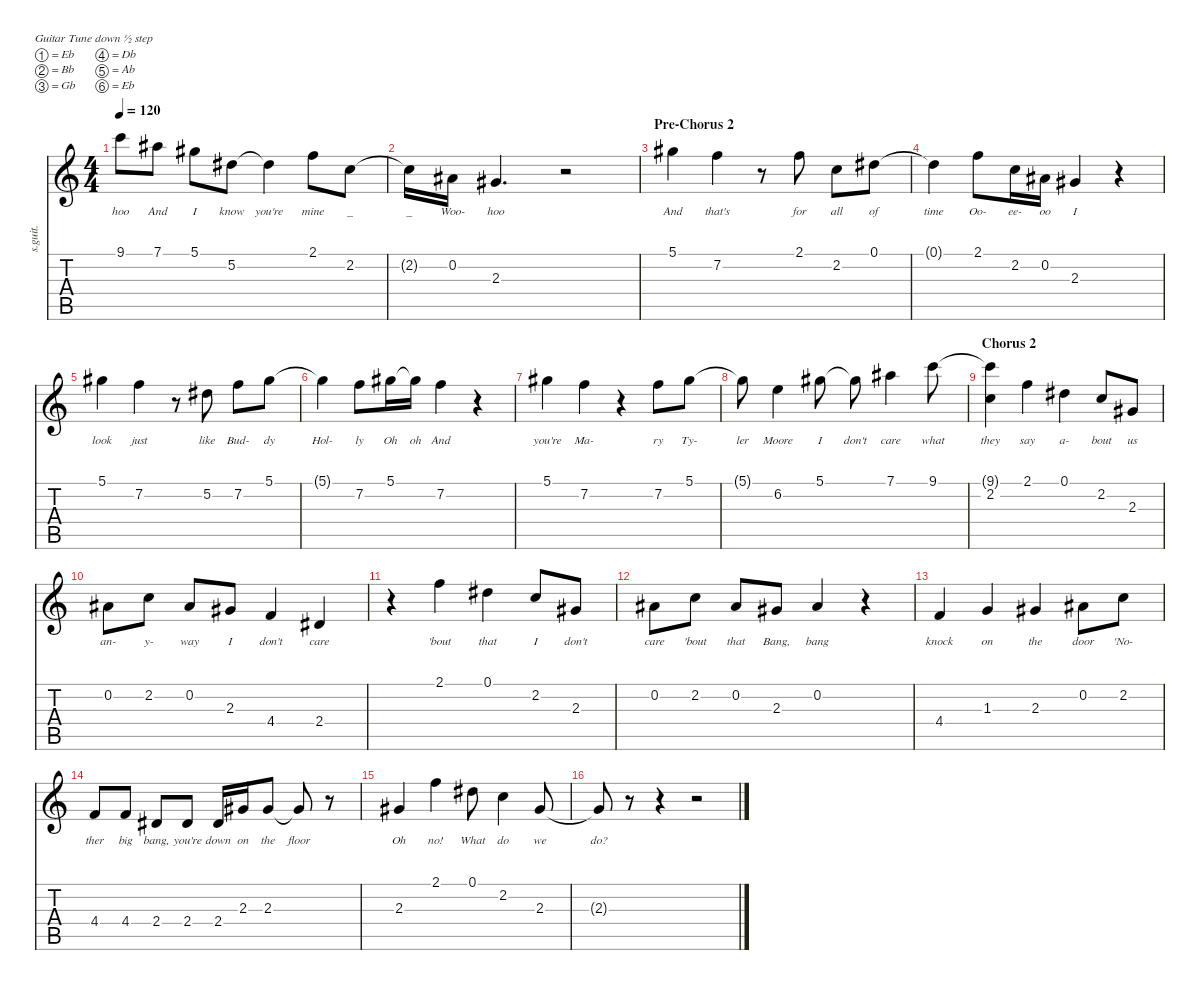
\defaultSystemsLayout 4
\hideDynamics
\bracketExtendMode nobrackets
\track ("Rivers Cuomo - Lead Vocals" "s.guit.") {instrument clarinet}
\staff {score tabs}
\tuning (Eb4 Bb3 Gb3 Db3 Ab2 Eb2)
\displaytranspose 12
\ts (4 4)
\tempo 120
\clef g2
\ks c
9.1.8{lyrics (0 "hoo") lyrics (1 "") lyrics (2 "") lyrics (3 "") lyrics (4 "") dy f} 7.1{acc #}.8{lyrics (0 "And") lyrics (1 "") lyrics (2 "") lyrics (3 "") lyrics (4 "")} 5.1{acc #}.8{lyrics (0 "I") lyrics (1 "") lyrics (2 "") lyrics (3 "") lyrics (4 "")} 5.2{acc #}.8{lyrics (0 "know") lyrics (1 "") lyrics (2 "") lyrics (3 "") lyrics (4 "")} 5.2{t acc #}.4{lyrics (0 "you're") lyrics (1 "") lyrics (2 "") lyrics (3 "") lyrics (4 "")} 2.1.8{lyrics (0 "mine") lyrics (1 "") lyrics (2 "") lyrics (3 "") lyrics (4 "")} 2.2.8{lyrics (0 "_") lyrics (1 "") lyrics (2 "") lyrics (3 "") lyrics (4 "")} |
2.2{t}.16{lyrics (0 "_") lyrics (1 "") lyrics (2 "") lyrics (3 "") lyrics (4 "")} 0.2{acc #}.16{lyrics (0 "Woo-") lyrics (1 "") lyrics (2 "") lyrics (3 "") lyrics (4 "")} 2.3{acc #}.4{d lyrics (0 "hoo") lyrics (1 "") lyrics (2 "") lyrics (3 "") lyrics (4 "")} r.2 |
\section ("" "Pre-Chorus 2")
5.1{acc #}.4{lyrics (0 "And") lyrics (1 "") lyrics (2 "") lyrics (3 "") lyrics (4 "")} 7.2.4{lyrics (0 "that's") lyrics (1 "") lyrics (2 "") lyrics (3 "") lyrics (4 "")} r.8 2.1.8{lyrics (0 "for") lyrics (1 "") lyrics (2 "") lyrics (3 "") lyrics (4 "")} 2.2.8{lyrics (0 "all") lyrics (1 "") lyrics (2 "") lyrics (3 "") lyrics (4 "")} 0.1{acc #}.8{lyrics (0 "of") lyrics (1 "") lyrics (2 "") lyrics (3 "") lyrics (4 "")} |
0.1{t acc #}.4{lyrics (0 "time") lyrics (1 "") lyrics (2 "") lyrics (3 "") lyrics (4 "")} 2.1.8{lyrics (0 "Oo-") lyrics (1 "") lyrics (2 "") lyrics (3 "") lyrics (4 "")} 2.2.16{lyrics (0 "ee-") lyrics (1 "") lyrics (2 "") lyrics (3 "") lyrics (4 "")} 0.2{acc #}.16{lyrics (0 "oo") lyrics (1 "") lyrics (2 "") lyrics (3 "") lyrics (4 "")} 2.3{acc #}.4{lyrics (0 "I") lyrics (1 "") lyrics (2 "") lyrics (3 "") lyrics (4 "")} r.4 |
5.1{acc #}.4{lyrics (0 "look") lyrics (1 "") lyrics (2 "") lyrics (3 "") lyrics (4 "")} 7.2.4{lyrics (0 "just") lyrics (1 "") lyrics (2 "") lyrics (3 "") lyrics (4 "")} r.8 5.2{acc #}.8{lyrics (0 "like") lyrics (1 "") lyrics (2 "") lyrics (3 "") lyrics (4 "")} 7.2.8{lyrics (0 "Bud-") lyrics (1 "") lyrics (2 "") lyrics (3 "") lyrics (4 "")} 5.1{acc #}.8{lyrics (0 "dy") lyrics (1 "") lyrics (2 "") lyrics (3 "") lyrics (4 "")} |
5.1{t acc #}.4{lyrics (0 "Hol-") lyrics (1 "") lyrics (2 "") lyrics (3 "") lyrics (4 "")} 7.2.8{lyrics (0 "ly") lyrics (1 "") lyrics (2 "") lyrics (3 "") lyrics (4 "")} 5.1{acc #}.16{lyrics (0 "Oh") lyrics (1 "") lyrics (2 "") lyrics (3 "") lyrics (4 "")} 5.1{t acc #}.16{lyrics (0 "oh") lyrics (1 "") lyrics (2 "") lyrics (3 "") lyrics (4 "")} 7.2.4{lyrics (0 "And") lyrics (1 "") lyrics (2 "") lyrics (3 "") lyrics (4 "")} r.4 |
5.1{acc #}.4{lyrics (0 "you're") lyrics (1 "") lyrics (2 "") lyrics (3 "") lyrics (4 "")} 7.2.4{lyrics (0 "Ma-") lyrics (1 "") lyrics (2 "") lyrics (3 "") lyrics (4 "")} r.4 7.2.8{lyrics (0 "ry") lyrics (1 "") lyrics (2 "") lyrics (3 "") lyrics (4 "")} 5.1{acc #}.8{lyrics (0 "Ty-") lyrics (1 "") lyrics (2 "") lyrics (3 "") lyrics (4 "")} |
5.1{t acc #}.8{lyrics (0 "ler") lyrics (1 "") lyrics (2 "") lyrics (3 "") lyrics (4 "")} 6.2.4{lyrics (0 "Moore") lyrics (1 "") lyrics (2 "") lyrics (3 "") lyrics (4 "")} 5.1{acc #}.8{lyrics (0 "I") lyrics (1 "") lyrics (2 "") lyrics (3 "") lyrics (4 "")} 5.1{t acc #}.8{lyrics (0 "don't") lyrics (1 "") lyrics (2 "") lyrics (3 "") lyrics (4 "")} 7.1{acc #}.4{lyrics (0 "care") lyrics (1 "") lyrics (2 "") lyrics (3 "") lyrics (4 "")} 9.1.8{lyrics (0 "what") lyrics (1 "") lyrics (2 "") lyrics (3 "") lyrics (4 "")} |
\section ("" "Chorus 2")
(9.1{t} 2.2).4{lyrics (0 "they") lyrics (1 "") lyrics (2 "") lyrics (3 "") lyrics (4 "")} 2.1.4{lyrics (0 "say") lyrics (1 "") lyrics (2 "") lyrics (3 "") lyrics (4 "")} 0.1{acc #}.4{lyrics (0 "a-") lyrics (1 "") lyrics (2 "") lyrics (3 "") lyrics (4 "")} 2.2.8{lyrics (0 "bout") lyrics (1 "") lyrics (2 "") lyrics (3 "") lyrics (4 "")} 2.3{acc #}.8{lyrics (0 "us") lyrics (1 "") lyrics (2 "") lyrics (3 "") lyrics (4 "")} |
0.2{acc #}.8{lyrics (0 "an-") lyrics (1 "") lyrics (2 "") lyrics (3 "") lyrics (4 "")} 2.2.8{lyrics (0 "y-") lyrics (1 "") lyrics (2 "") lyrics (3 "") lyrics (4 "")} 0.2{acc #}.8{lyrics (0 "way") lyrics (1 "") lyrics (2 "") lyrics (3 "") lyrics (4 "")} 2.3{acc #}.8{lyrics (0 "I") lyrics (1 "") lyrics (2 "") lyrics (3 "") lyrics (4 "")} 4.4.4{lyrics (0 "don't") lyrics (1 "") lyrics (2 "") lyrics (3 "") lyrics (4 "")} 2.4{acc #}.4{lyrics (0 "care") lyrics (1 "") lyrics (2 "") lyrics (3 "") lyrics (4 "")} |
r.4 2.1.4{lyrics (0 "'bout") lyrics (1 "") lyrics (2 "") lyrics (3 "") lyrics (4 "")} 0.1{acc #}.4{lyrics (0 "that") lyrics (1 "") lyrics (2 "") lyrics (3 "") lyrics (4 "")} 2.2.8{lyrics (0 "I") lyrics (1 "") lyrics (2 "") lyrics (3 "") lyrics (4 "")} 2.3{acc #}.8{lyrics (0 "don't") lyrics (1 "") lyrics (2 "") lyrics (3 "") lyrics (4 "")} |
0.2{acc #}.8{lyrics (0 "care") lyrics (1 "") lyrics (2 "") lyrics (3 "") lyrics (4 "")} 2.2.8{lyrics (0 "'bout") lyrics (1 "") lyrics (2 "") lyrics (3 "") lyrics (4 "")} 0.2{acc #}.8{lyrics (0 "that") lyrics (1 "") lyrics (2 "") lyrics (3 "") lyrics (4 "")} 2.3{acc #}.8{lyrics (0 "Bang,") lyrics (1 "") lyrics (2 "") lyrics (3 "") lyrics (4 "")} 0.2{acc #}.4{lyrics (0 "bang") lyrics (1 "") lyrics (2 "") lyrics (3 "") lyrics (4 "")} r.4 |
4.4.4{lyrics (0 "knock") lyrics (1 "") lyrics (2 "") lyrics (3 "") lyrics (4 "")} 1.3.4{lyrics (0 "on") lyrics (1 "") lyrics (2 "") lyrics (3 "") lyrics (4 "")} 2.3{acc #}.4{lyrics (0 "the") lyrics (1 "") lyrics (2 "") lyrics (3 "") lyrics (4 "")} 0.2{acc #}.8{lyrics (0 "door") lyrics (1 "") lyrics (2 "") lyrics (3 "") lyrics (4 "")} 2.2.8{lyrics (0 "'No-") lyrics (1 "") lyrics (2 "") lyrics (3 "") lyrics (4 "")} |
4.4.8{lyrics (0 "ther") lyrics (1 "") lyrics (2 "") lyrics (3 "") lyrics (4 "")} 4.4.8{lyrics (0 "big") lyrics (1 "") lyrics (2 "") lyrics (3 "") lyrics (4 "")} 2.4{acc #}.8{lyrics (0 "bang,") lyrics (1 "") lyrics (2 "") lyrics (3 "") lyrics (4 "")} 2.4{acc #}.8{lyrics (0 "you're") lyrics (1 "") lyrics (2 "") lyrics (3 "") lyrics (4 "")} 2.4{acc #}.16{lyrics (0 "down") lyrics (1 "") lyrics (2 "") lyrics (3 "") lyrics (4 "")} 2.3{acc #}.16{lyrics (0 "on") lyrics (1 "") lyrics (2 "") lyrics (3 "") lyrics (4 "")} 2.3{acc #}.8{lyrics (0 "the") lyrics (1 "") lyrics (2 "") lyrics (3 "") lyrics (4 "")} 2.3{t acc #}.8{lyrics (0 "floor") lyrics (1 "") lyrics (2 "") lyrics (3 "") lyrics (4 "")} r.8 |
2.3{acc #}.4{lyrics (0 "Oh") lyrics (1 "") lyrics (2 "") lyrics (3 "") lyrics (4 "")} 2.1.4{lyrics (0 "no!") lyrics (1 "") lyrics (2 "") lyrics (3 "") lyrics (4 "")} 0.1{acc #}.8{lyrics (0 "What") lyrics (1 "") lyrics (2 "") lyrics (3 "") lyrics (4 "")} 2.2.4{lyrics (0 "do") lyrics (1 "") lyrics (2 "") lyrics (3 "") lyrics (4 "")} 2.3{acc #}.8{lyrics (0 "we") lyrics (1 "") lyrics (2 "") lyrics (3 "") lyrics (4 "")} |
2.3{t acc #}.8{lyrics (0 "do?") lyrics (1 "") lyrics (2 "") lyrics (3 "") lyrics (4 "")} r.8 r.4 r.2
